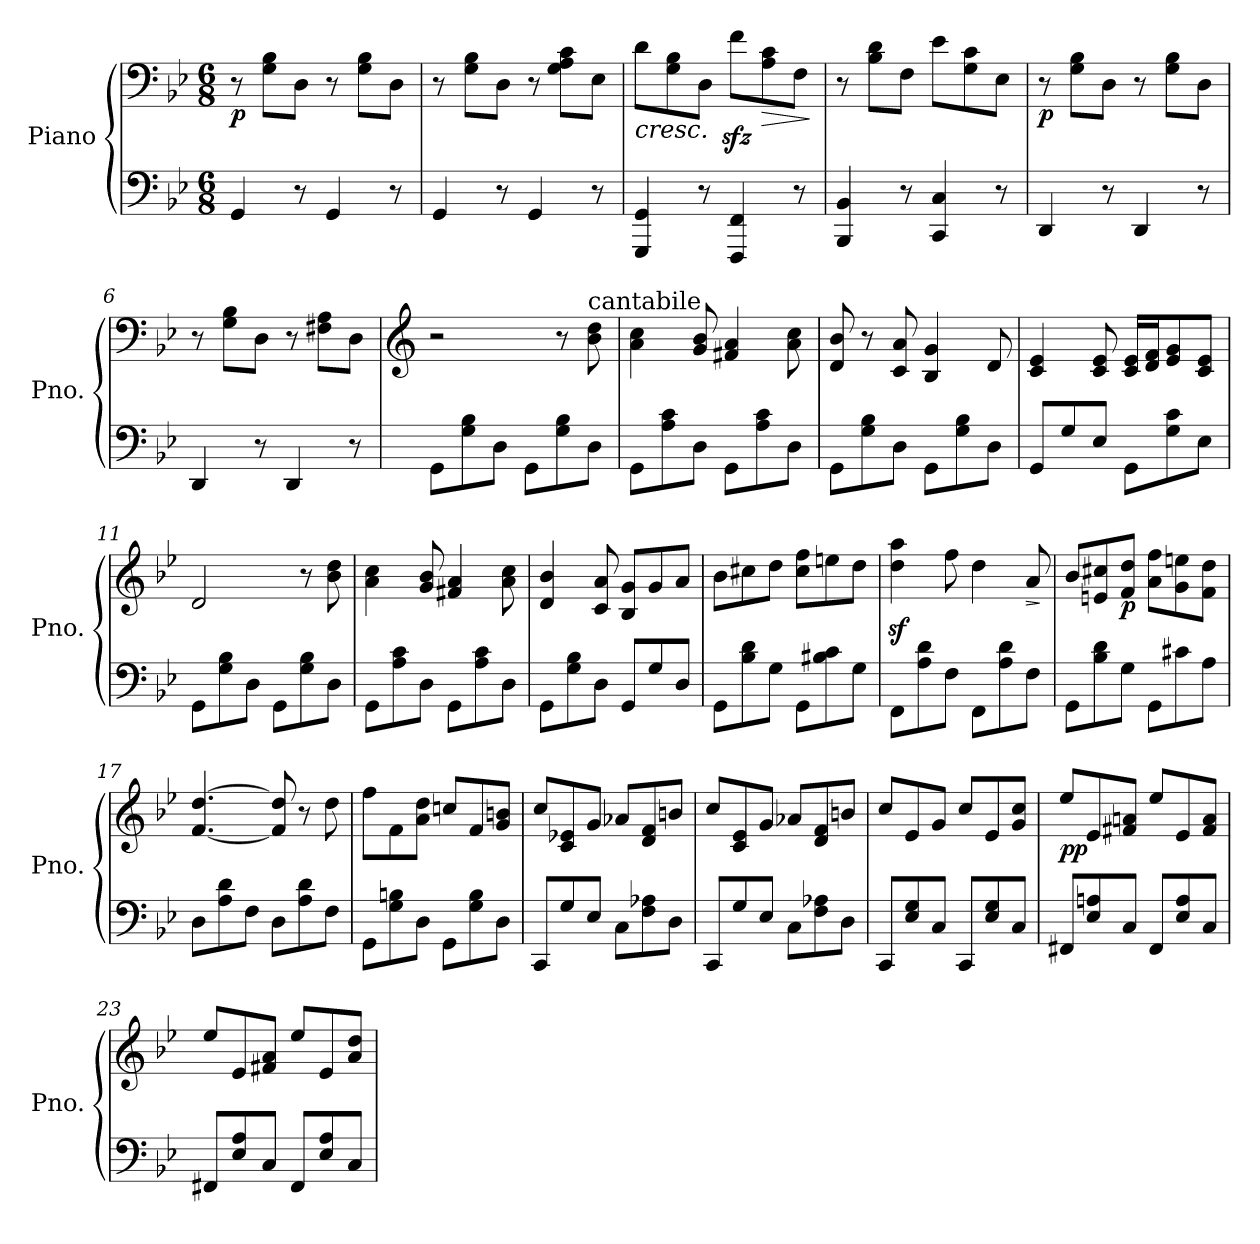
**kern	**kern	**dynam
*part1	*part1	*part1
*staff2	*staff1	*staff1/2
*I"Piano	*	*
*I'Pno.	*	*
*clefF4	*clefF4	*
*k[b-e-]	*k[b-e-]	*
*M6/8	*M6/8	*
*MM56	*MM56	*
=1	=1	=1
!	!	!LO:DY:b
4GG/	8r	p
.	8G\ 8B-\L	.
8r	8D\J	.
4GG/	8r	.
.	8G\ 8B-\L	.
8r	8D\J	.
=2	=2	=2
4GG/	8r	.
.	8G\ 8B-\L	.
8r	8D\J	.
4GG/	8r	.
.	8G\ 8A\ 8c\L	.
8r	8E-\J	.
=3	=3	=3
!	!	!LO:HP:b
4GGG/ 4GG/	8d\L	<
.	8G\ 8B-\	.
8r	8D\J	.
4FFF/ 4FF/	8fzz<\L	.
!	!	!LO:HP:b
.	8A\ 8c\	>
8r	8F\J	.
.	.	[ ]
=4	=4	=4
4BBB-/ 4BB-/	8r	.
.	8B-\ 8d\L	.
8r	8F\J	.
4CC/ 4C/	8e-\L	.
.	8G\ 8c\	.
8r	8E-\J	.
!!LO:LB:g=z
=5	=5	=5
!	!	!LO:DY:b
4DD/	8r	p
.	8G\ 8B-\L	.
8r	8D\J	.
4DD/	8r	.
.	8G\ 8B-\L	.
8r	8D\J	.
=6	=6	=6
4DD/	8r	.
.	8G\ 8B-\L	.
8r	8D\J	.
4DD/	8r	.
.	8F#X\ 8A\L	.
8r	8D\J	.
=7	=7	=7
*	*clefG2	*
8GG\L	2r	.
8G\ 8B-\	.	.
8D\J	.	.
8GG\L	.	.
8G\ 8B-\	8r	.
!	!LO:TX:a:t=cantabile	!
8D\J	8b-\ 8dd\	.
=8	=8	=8
8GG\L	4a\ 4cc\	.
8A\ 8c\	.	.
8D\J	8g/ 8b-/	.
8GG\L	4f#X/ 4a/	.
8A\ 8c\	.	.
8D\J	8a\ 8cc\	.
=9	=9	=9
8GG\L	8d/ 8b-/	.
8G\ 8B-\	8r	.
8D\J	8c/ 8a/	.
8GG\L	4B-/ 4g/	.
8G\ 8B-\	.	.
8D\J	8d/	.
!!LO:LB:g=z
=10	=10	=10
8GG/L	4c/ 4e-/	.
8G/	.	.
8E-/J	8c/ 8e-/	.
8GG\L	16c/ 16e-/LL	.
.	16d/ 16f/J	.
8G\ 8c\	8e-/ 8g/	.
8E-\J	8c/ 8e-/J	.
=11	=11	=11
8GG\L	2d/	.
8G\ 8B-\	.	.
8D\J	.	.
8GG\L	.	.
8G\ 8B-\	8r	.
8D\J	8b-\ 8dd\	.
=12	=12	=12
8GG\L	4a\ 4cc\	.
8A\ 8c\	.	.
8D\J	8g/ 8b-/	.
8GG\L	4f#X/ 4a/	.
8A\ 8c\	.	.
8D\J	8a\ 8cc\	.
=13	=13	=13
8GG\L	4d/ 4b-/	.
8G\ 8B-\	.	.
8D\J	8c/ 8a/	.
8GG/L	8B-/ 8g/L	.
8G/	8g/	.
8D/J	8a/J	.
=14	=14	=14
8GG\L	8b-\L	.
8B-\ 8d\	8cc#X\	.
8G\J	8dd\J	.
8GG\L	8cc#\ 8ff\L	.
8B#X\ 8c\	8een\	.
8G\J	8dd\J	.
!!LO:LB:g=z
=15	=15	=15
8FF\L	4dd\z< 4aa\z<	.
8A\ 8d\	.	]
8F\J	8ff\	.
8FF\L	4dd\	.
8A\ 8d\	.	.
!	!	!LO:HP:b
!	!	!LO:HP:n=1:b
8F\J	8a/	> >
.	.	]
=16	=16	=16
8GG\L	8b-/L	.
8B-\ 8d\	8en/ 8cc#X/	.
!	!	!LO:DY:b
8G\J	8f/ 8dd/J	p
8GG\L	8a\ 8ff\L	.
8c#X\	8g\ 8een\	.
8A\J	8f\ 8dd\J	.
=17	=17	=17
8D\L	[4.f/ [4.dd/	.
8A\ 8d\	.	.
8F\J	.	.
8D\L	8f/] 8dd/]	.
8A\ 8d\	8r	.
8F\J	8dd\	.
=18	=18	=18
8GG\L	8ff\L	.
8G\ 8Bn\	8f\	.
8D\J	8a\ 8dd\J	.
8GG\L	8ccn/L	.
8G\ 8B\	8f/	.
8D\J	8g/ 8bn/J	.
=19	=19	=19
8CC/L	8cc/L	.
8G/	8c/ 8e-X/	.
8E-/J	8g/J	.
8C\L	8a-X/L	.
8F\ 8A-X\	8d/ 8f/	.
8D\J	8bn/J	.
!!LO:LB:g=z
=20	=20	=20
8CC/L	8cc/L	.
8G/	8c/ 8e-/	.
8E-/J	8g/J	.
8C\L	8a-X/L	.
8F\ 8A-X\	8d/ 8f/	.
8D\J	8bn/J	.
=21	=21	=21
8CC/L	8cc/L	.
8E-/ 8G/	8e-/	.
8C/J	8g/J	.
8CC/L	8cc/L	.
8E-/ 8G/	8e-/	.
8C/J	8g/ 8cc/J	.
=22	=22	=22
!	!	!LO:DY:b
8FF#X/L	8ee-/L	pp
8E-/ 8An/	8e-/	.
8C/J	8f#X/ 8an/J	.
8FF#/L	8ee-/L	.
8E-/ 8A/	8e-/	.
8C/J	8f#/ 8a/J	.
=23	=23	=23
8FF#X/L	8ee-/L	.
8E-/ 8A/	8e-/	.
8C/J	8f#X/ 8a/J	.
8FF#/L	8ee-/L	.
8E-/ 8A/	8e-/	.
8C/J	8a/ 8dd/J	.
=	=	=
*-	*-	*-
